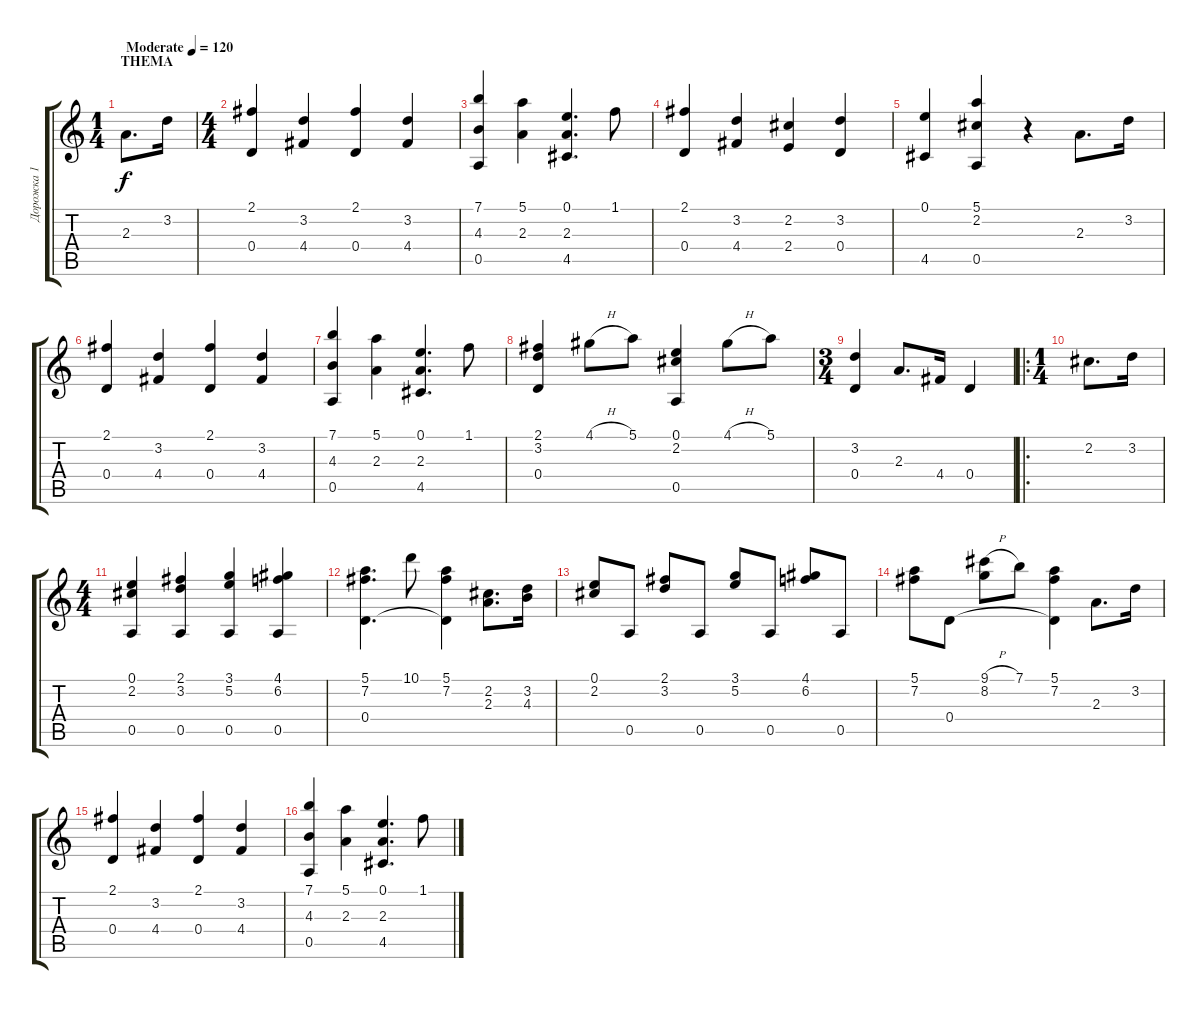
\track ("Дорожка 1" "Дорожка 1") {instrument acousticguitarnylon}
\staff {score tabs}
\tuning (E4 B3 G3 D3 A2 E2) {hide}
\ts (1 4)
\section ("" "THEMA")
\tempo (120 "Moderate")
\clef g2
\ks c
2.3.8{d dy f instrument acousticguitarnylon} 3.2.16 |
\ts (4 4)
(2.1 0.4).4 (3.2 4.4).4 (2.1 0.4).4 (3.2 4.4).4 |
(7.1 4.3 0.5).4 (5.1 2.3).4 (0.1 2.3 4.5).4{d} 1.1.8 |
(2.1 0.4).4 (3.2 4.4).4 (2.2 2.4).4 (3.2 0.4).4 |
(0.1 4.5).4 (5.1 2.2 0.5).4 r.4 2.3.8{d} 3.2.16 |
(2.1 0.4).4 (3.2 4.4).4 (2.1 0.4).4 (3.2 4.4).4 |
(7.1 4.3 0.5).4 (5.1 2.3).4 (0.1 2.3 4.5).4{d} 1.1.8 |
(2.1 3.2 0.4).4 4.1{h}.8 5.1.8 (0.1 2.2 0.5).4 4.1{h}.8 5.1.8 |
\ts (3 4)
(3.2 0.4).4 2.3.8{d} 4.4.16 0.4.4 |
\ro
\ts (1 4)
2.2.8{d} 3.2.16 |
\ts (4 4)
(0.1 2.2 0.5).4 (2.1 3.2 0.5).4 (3.1 5.2 0.5).4 (4.1 6.2 0.5).4 |
(5.1 7.2 0.4).4{d} 10.1.8 (5.1 7.2 0.4{t}).4 (2.2 2.3).8{d} (3.2 4.3).16 |
(0.1 2.2).8 0.5.8 (2.1 3.2).8 0.5.8 (3.1 5.2).8 0.5.8 (4.1 6.2).8 0.5.8 |
(5.1 7.2).8 0.4.8 (9.1{h} 8.2).8 7.1.8 (5.1 7.2 0.4{t}).4 2.3.8{d} 3.2.16 |
(2.1 0.4).4 (3.2 4.4).4 (2.1 0.4).4 (3.2 4.4).4 |
(7.1 4.3 0.5).4 (5.1 2.3).4 (0.1 2.3 4.5).4{d} 1.1.8
